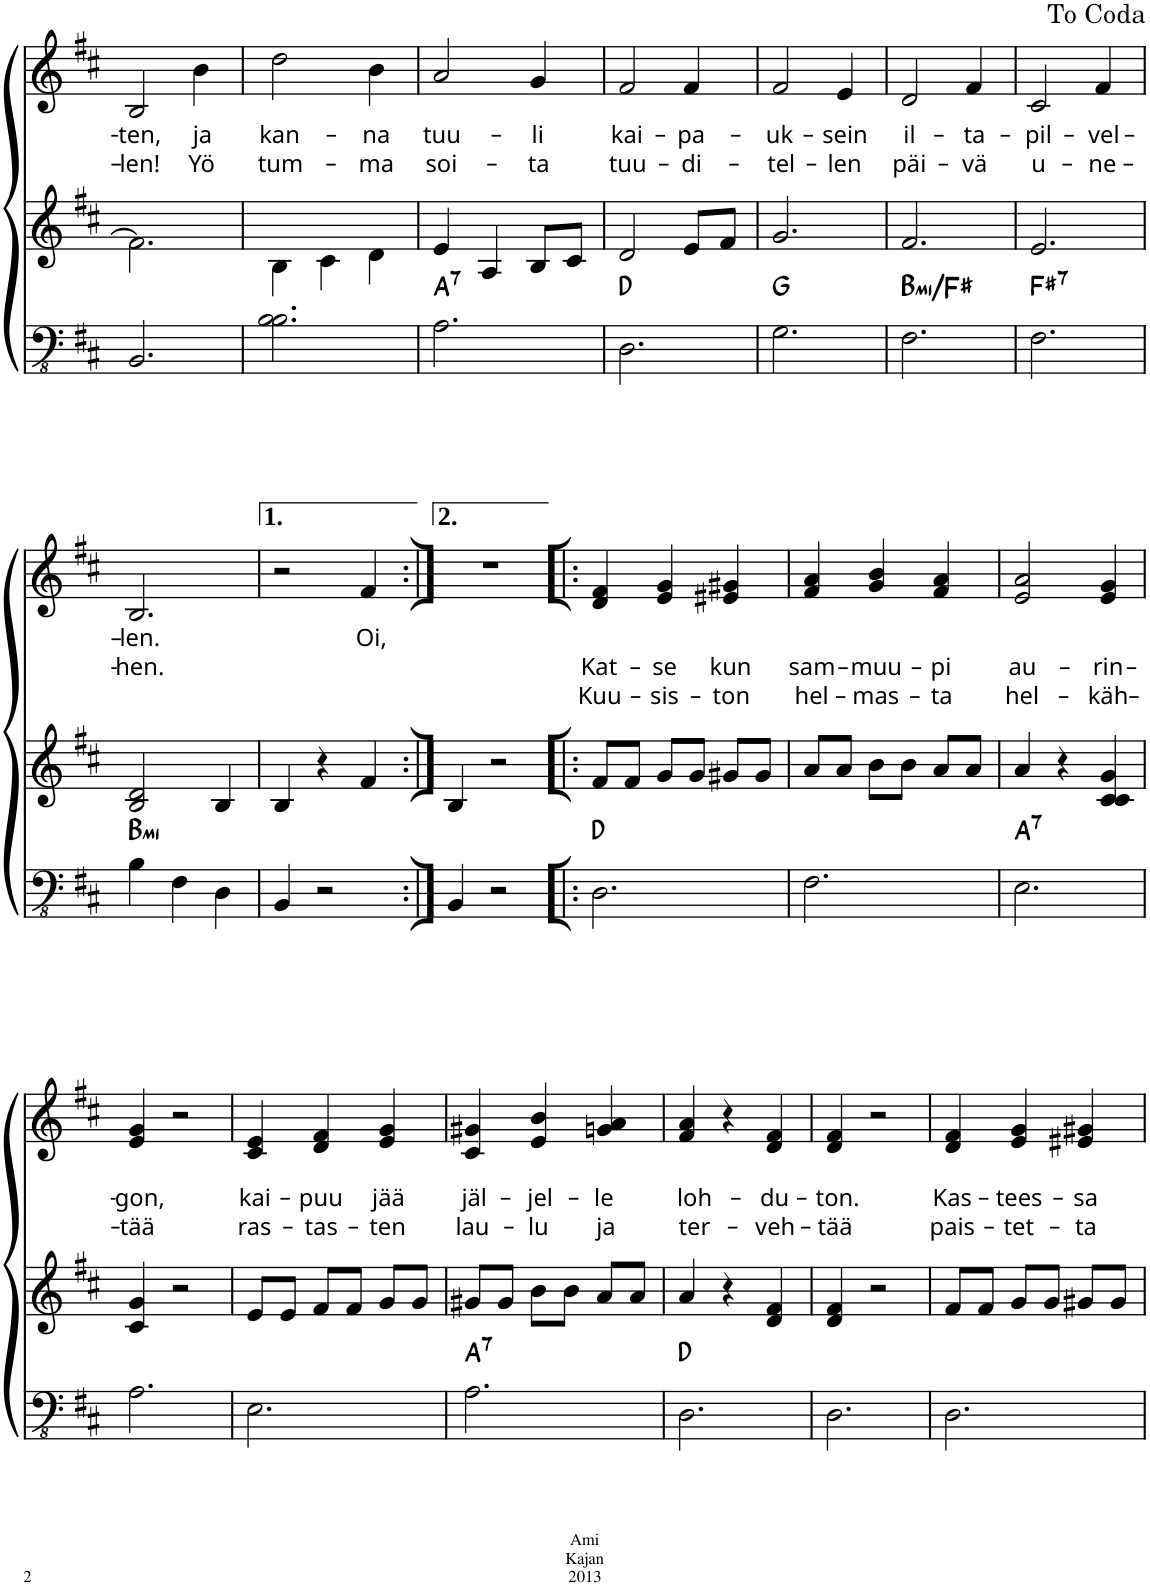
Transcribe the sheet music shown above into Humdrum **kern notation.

**kern	**harte	**kern	**kern	**text	**text	**text
*part3	*part3	*part2	*part1	*part1	*part1	*part1
*staff3	*	*staff2	*staff1	*staff1	*staff1	*staff1
*I"Fretless Electric Bass	*	*I"Piano	*I"Piano	*	*	*
*	*	*I'Pno	*I'Pno	*	*	*
!!LO:PB:g=z
*clefFv4	*	*clefG2	*clefG2	*	*	*
*k[f#c#]	*	*k[f#c#]	*k[f#c#]	*	*	*
*M3/4	*	*M3/4	*M3/4	*	*	*
=25	=25	=25	=25	=25	=25	=25
!	!	!	!	!LO:LY:b	!LO:LY:b	!
2.BBB/	.	2.f#\]	2B/	-ten,	-len!	.
!	!	!	!	!LO:LY:b	!LO:LY:b	!
.	.	.	4b\	ja	Yö	.
=26	=26	=26	=26	=26	=26	=26
!	!	!	!	!LO:LY:b	!LO:LY:b	!
2.BB\ 2.BB\	.	4B\	2dd\	kan-	tum-	.
.	.	4c#\	.	.	.	.
!	!	!	!	!LO:LY:b	!LO:LY:b	!
.	.	4d\	4b\	-na	-ma	.
=27	=27	=27	=27	=27	=27	=27
!	!LO:H:kt=7	!	!	!LO:LY:b	!LO:LY:b	!
2.AA\	A:7	4e/	2a/	tuu-	soi-	.
.	.	4A/	.	.	.	.
!	!	!	!	!LO:LY:b	!LO:LY:b	!
.	.	8B/L	4g/	-li	-ta	.
.	.	8c#/J	.	.	.	.
=28	=28	=28	=28	=28	=28	=28
!	!	!	!	!LO:LY:b	!LO:LY:b	!
2.DD\	D:maj	2d/	2f#/	kai-	tuu-	.
!	!	!	!	!LO:LY:b	!LO:LY:b	!
.	.	8e/L	4f#/	-pa-	-di-	.
.	.	8f#/J	.	.	.	.
=29	=29	=29	=29	=29	=29	=29
!	!	!	!	!LO:LY:b	!LO:LY:b	!
2.GG\	G:maj	2.g/	2f#/	-uk-	-tel-	.
!	!	!	!	!LO:LY:b	!LO:LY:b	!
.	.	.	4e/	-sein	-len	.
=30	=30	=30	=30	=30	=30	=30
!	!LO:H:kt=mi	!	!	!LO:LY:b	!LO:LY:b	!
2.FF#\	B:min/5	2.f#/	2d/	il-	päi-	.
!	!	!	!	!LO:LY:b	!LO:LY:b	!
.	.	.	4f#/	-ta-	-vä	.
=31	=31	=31	=31	=31	=31	=31
!	!LO:H:kt=7	!	!	!LO:LY:b	!LO:LY:b	!
2.FF#\	F#:7	2.e/	2c#/	-pil-	u-	.
!	!	!	!	!LO:LY:b	!LO:LY:b	!
.	.	.	4f#/	-vel-	-ne-	.
!!LO:LB:g=z
=32	=32	=32	=32	=32	=32	=32
!	!LO:H:kt=mi	!	!	!LO:LY:b	!LO:LY:b	!
4BB\	B:min	2B/ 2d/	2.B/	-len.	-hen.	.
4FF#\	.	.	.	.	.	.
4DD\	.	4B/	.	.	.	.
=33	=33	=33	=33	=33	=33	=33
4BBB/	.	4B/	2r	.	.	.
2r	.	4r	.	.	.	.
!	!	!	!	!LO:LY:b	!	!
.	.	4f#/	4f#/	Oi,	.	.
=34:|!	=34:|!	=34:|!	=34:|!	=34:|!	=34:|!	=34:|!
4BBB/	.	4B/	2.r	.	.	.
2r	.	2r	.	.	.	.
=35!|:	=35!|:	=35!|:	=35!|:	=35!|:	=35!|:	=35!|:
!	!	!	!	!	!LO:LY:b	!LO:LY:b
2.DD\	D:maj	8f#/L	4d/ 4f#/	.	Kat-	Kuu-
.	.	8f#/J	.	.	.	.
!	!	!	!	!	!LO:LY:b	!LO:LY:b
.	.	8g/L	4e/ 4g/	.	-se	-sis-
.	.	8g/J	.	.	.	.
!	!	!	!	!	!LO:LY:b	!LO:LY:b
.	.	8g#X/L	4e#X/ 4g#X/	.	kun	-ton
.	.	8g#/J	.	.	.	.
=36	=36	=36	=36	=36	=36	=36
!	!	!	!	!	!LO:LY:b	!LO:LY:b
2.FF#\	.	8a/L	4f#/ 4a/	.	sam-	hel-
.	.	8a/J	.	.	.	.
!	!	!	!	!	!LO:LY:b	!LO:LY:b
.	.	8b\L	4g/ 4b/	.	-muu-	-mas-
.	.	8b\J	.	.	.	.
!	!	!	!	!	!LO:LY:b	!LO:LY:b
.	.	8a/L	4f#/ 4a/	.	-pi	-ta
.	.	8a/J	.	.	.	.
=37	=37	=37	=37	=37	=37	=37
!	!LO:H:kt=7	!	!	!	!LO:LY:b	!LO:LY:b
2.EE\	A:7	4a/	2e/ 2a/	.	au-	hel-
.	.	4r	.	.	.	.
!	!	!	!	!	!LO:LY:b	!LO:LY:b
.	.	4c#/ 4c#/ 4c#/ 4g/	4e/ 4g/	.	-rin-	-käh-
!!LO:LB:g=z
=38	=38	=38	=38	=38	=38	=38
!	!	!	!	!	!LO:LY:b	!LO:LY:b
2.AA\	.	4c#/ 4g/	4e/ 4g/	.	-gon,	-tää
.	.	2r	2r	.	.	.
=39	=39	=39	=39	=39	=39	=39
!	!	!	!	!	!LO:LY:b	!LO:LY:b
2.EE\	.	8e/L	4c#/ 4e/	.	kai-	ras-
.	.	8e/J	.	.	.	.
!	!	!	!	!	!LO:LY:b	!LO:LY:b
.	.	8f#/L	4d/ 4f#/	.	-puu	-tas-
.	.	8f#/J	.	.	.	.
!	!	!	!	!	!LO:LY:b	!LO:LY:b
.	.	8g/L	4e/ 4g/	.	jää	-ten
.	.	8g/J	.	.	.	.
=40	=40	=40	=40	=40	=40	=40
!	!LO:H:kt=7	!	!	!	!LO:LY:b	!LO:LY:b
2.AA\	A:7	8g#X/L	4c#/ 4g#X/	.	jäl-	lau-
.	.	8g#/J	.	.	.	.
!	!	!	!	!	!LO:LY:b	!LO:LY:b
.	.	8b\L	4e/ 4b/	.	-jel-	-lu
.	.	8b\J	.	.	.	.
!	!	!	!	!	!LO:LY:b	!LO:LY:b
.	.	8a/L	4gn/ 4a/	.	-le	ja
.	.	8a/J	.	.	.	.
=41	=41	=41	=41	=41	=41	=41
!	!	!	!	!	!LO:LY:b	!LO:LY:b
2.DD\	D:maj	4a/	4f#/ 4a/	.	loh-	ter-
.	.	4r	4r	.	.	.
!	!	!	!	!	!LO:LY:b	!LO:LY:b
.	.	4d/ 4f#/	4d/ 4f#/	.	-du-	-veh-
=42	=42	=42	=42	=42	=42	=42
!	!	!	!	!	!LO:LY:b	!LO:LY:b
2.DD\	.	4d/ 4f#/	4d/ 4f#/	.	-ton.	-tää
.	.	2r	2r	.	.	.
=43	=43	=43	=43	=43	=43	=43
!	!	!	!	!	!LO:LY:b	!LO:LY:b
2.DD\	.	8f#/L	4d/ 4f#/	.	Kas-	pais-
.	.	8f#/J	.	.	.	.
!	!	!	!	!	!LO:LY:b	!LO:LY:b
.	.	8g/L	4e/ 4g/	.	-tees-	-tet-
.	.	8g/J	.	.	.	.
!	!	!	!	!	!LO:LY:b	!LO:LY:b
.	.	8g#X/L	4e#X/ 4g#X/	.	-sa	-ta
.	.	8g#/J	.	.	.	.
=	=	=	=	=	=	=
*-	*-	*-	*-	*-	*-	*-
